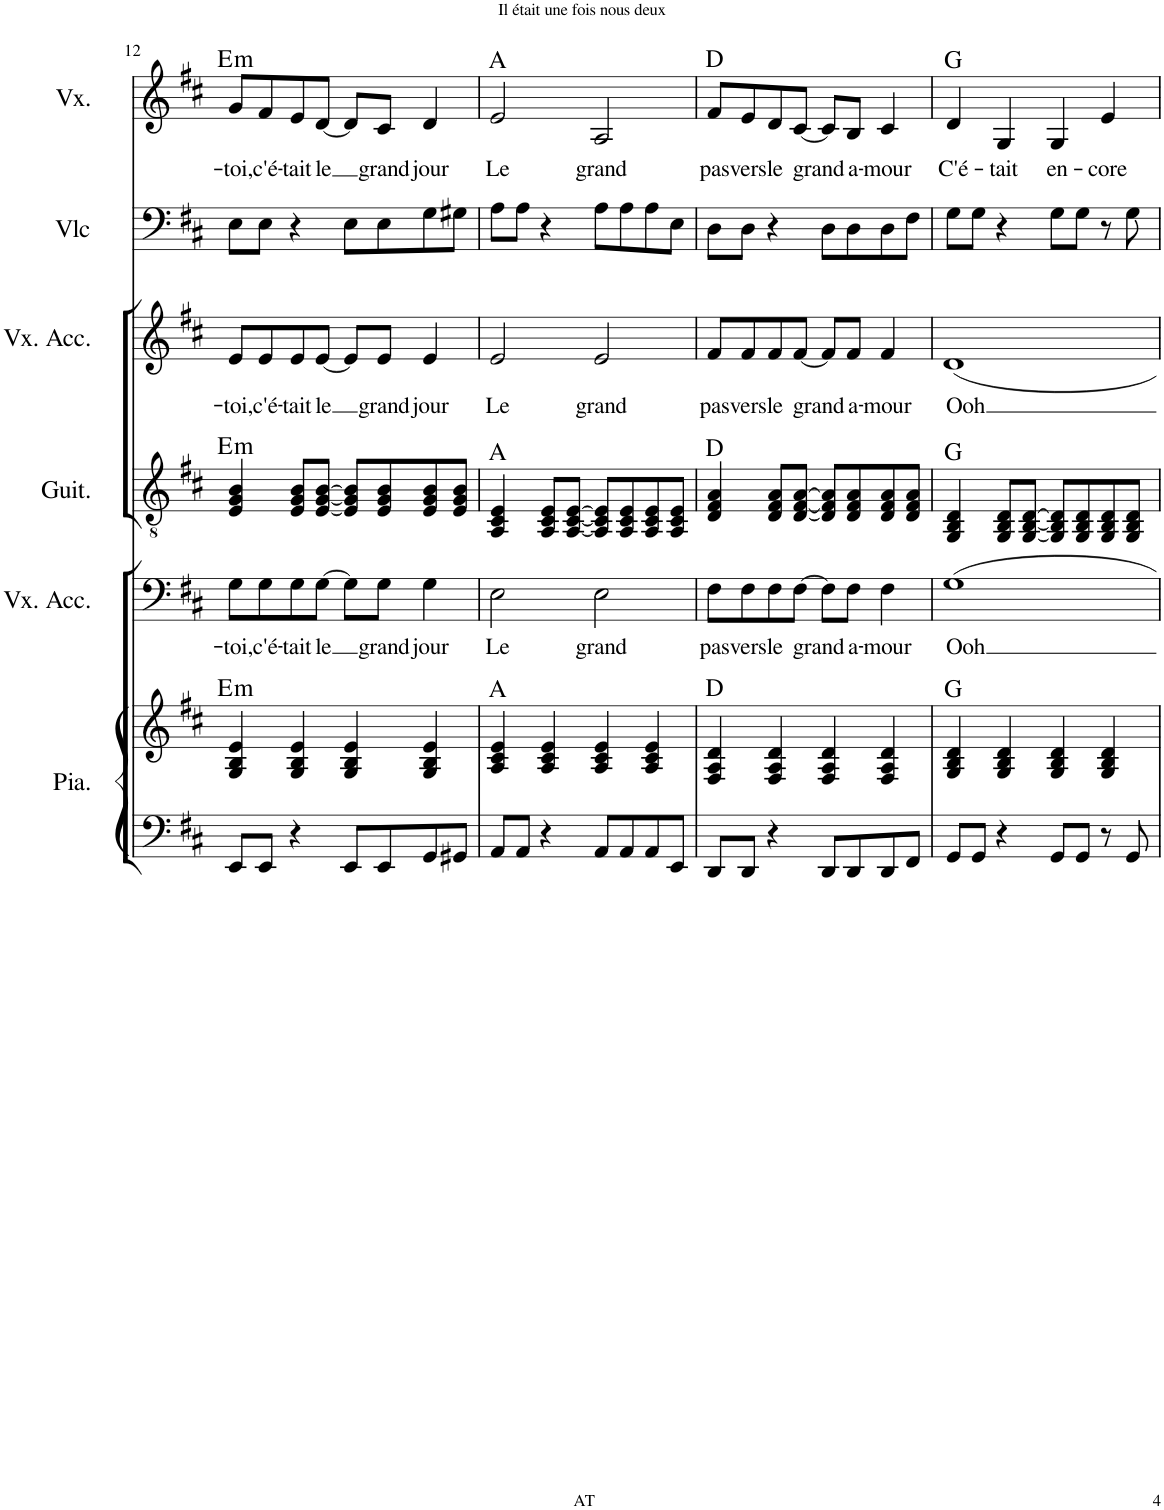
**kern	**kern	**harte	**kern	**text	**kern	**harte	**kern	**text	**kern	**kern	**text	**harte
*part6	*part6	*part6	*part5	*part5	*part4	*part4	*part3	*part3	*part2	*part1	*part1	*part1
*staff7	*staff6	*	*staff5	*staff5	*staff4	*	*staff3	*staff3	*staff2	*staff1	*staff1	*
*I"Piano	*	*	*I"Voix Acc.	*	*I"Guitare	*	*I"Voix Acc.	*	*I"Violoncelle	*I"Voix	*	*
*I'Pia.	*	*	*I'Vx. Acc.	*	*I'Guit.	*	*I'Vx. Acc.	*	*I'Vlc	*I'Vx.	*	*
!!LO:PB:g=z
*clefF4	*clefG2	*	*clefF4	*	*clefGv2	*	*clefG2	*	*clefF4	*clefG2	*	*
*k[f#c#]	*k[f#c#]	*	*k[f#c#]	*	*k[f#c#]	*	*k[f#c#]	*	*k[f#c#]	*k[f#c#]	*	*
*M4/4	*M4/4	*	*M4/4	*	*M4/4	*	*M4/4	*	*M4/4	*M4/4	*	*
=12	=12	=12	=12	=12	=12	=12	=12	=12	=12	=12	=12	=12
!	!	!LO:H:kt=m	!	!LO:LY:b	!	!LO:H:kt=m	!	!LO:LY:b	!	!	!LO:LY:b	!LO:H:kt=m
8EE/L	4G/ 4B/ 4e/	E:min	8G\L	-toi,	4E/ 4G/ 4B/	E:min	8e/L	-toi,	8E\L	8g/L	-toi,	E:min
!	!	!	!	!LO:LY:b	!	!	!	!LO:LY:b	!	!	!LO:LY:b	!
8EE/J	.	.	8G\	c'é-	.	.	8e/	c'é-	8E\J	8f#/	c'é-	.
!	!	!	!	!LO:LY:b	!	!	!	!LO:LY:b	!	!	!LO:LY:b	!
4r	4G/ 4B/ 4e/	.	8G\	-tait	8E/ 8G/ 8B/L	.	8e/	-tait	4r	8e/	-tait	.
!	!	!	!	!LO:LY:b	!	!	!	!LO:LY:b	!	!	!LO:LY:b	!
.	.	.	[8G\J	le	[8E/ [8G/ [8B/J	.	[8e/J	le	.	[8d/J	le	.
8EE/L	4G/ 4B/ 4e/	.	8G\L]	.	8E/] 8G/] 8B/]L	.	8e/L]	.	8E\L	8d/L]	.	.
!	!	!	!	!LO:LY:b	!	!	!	!LO:LY:b	!	!	!LO:LY:b	!
8EE/	.	.	8G\J	grand	8E/ 8G/ 8B/	.	8e/J	grand	8E\	8c#/J	grand	.
!	!	!	!	!LO:LY:b	!	!	!	!LO:LY:b	!	!	!LO:LY:b	!
8GG/	4G/ 4B/ 4e/	.	4G\	jour	8E/ 8G/ 8B/	.	4e/	jour	8G\	4d/	jour	.
8GG#X/J	.	.	.	.	8E/ 8G/ 8B/J	.	.	.	8G#X\J	.	.	.
=13	=13	=13	=13	=13	=13	=13	=13	=13	=13	=13	=13	=13
!	!	!	!	!LO:LY:b	!	!	!	!LO:LY:b	!	!	!LO:LY:b	!
8AA/L	4A/ 4c#/ 4e/	A:maj	2E\	Le	4AA/ 4C#/ 4E/	A:maj	2e/	Le	8A\L	2e/	Le	A:maj
8AA/J	.	.	.	.	.	.	.	.	8A\J	.	.	.
4r	4A/ 4c#/ 4e/	.	.	.	8AA/ 8C#/ 8E/L	.	.	.	4r	.	.	.
.	.	.	.	.	[8AA/ [8C#/ [8E/J	.	.	.	.	.	.	.
!	!	!	!	!LO:LY:b	!	!	!	!LO:LY:b	!	!	!LO:LY:b	!
8AA/L	4A/ 4c#/ 4e/	.	2E\	grand	8AA/] 8C#/] 8E/]L	.	2e/	grand	8A\L	2A/	grand	.
8AA/	.	.	.	.	8AA/ 8C#/ 8E/	.	.	.	8A\	.	.	.
8AA/	4A/ 4c#/ 4e/	.	.	.	8AA/ 8C#/ 8E/	.	.	.	8A\	.	.	.
8EE/J	.	.	.	.	8AA/ 8C#/ 8E/J	.	.	.	8E\J	.	.	.
=14	=14	=14	=14	=14	=14	=14	=14	=14	=14	=14	=14	=14
!	!	!	!	!LO:LY:b	!	!	!	!LO:LY:b	!	!	!LO:LY:b	!
8DD/L	4F#/ 4A/ 4d/	D:maj	8F#\L	pas	4D/ 4F#/ 4A/	D:maj	8f#/L	pas	8D\L	8f#/L	pas	D:maj
!	!	!	!	!LO:LY:b	!	!	!	!LO:LY:b	!	!	!LO:LY:b	!
8DD/J	.	.	8F#\	vers	.	.	8f#/	vers	8D\J	8e/	vers	.
!	!	!	!	!LO:LY:b	!	!	!	!LO:LY:b	!	!	!LO:LY:b	!
4r	4F#/ 4A/ 4d/	.	8F#\	le	8D/ 8F#/ 8A/L	.	8f#/	le	4r	8d/	le	.
!	!	!	!	!LO:LY:b	!	!	!	!LO:LY:b	!	!	!LO:LY:b	!
.	.	.	[8F#\J	grand	[8D/ [8F#/ [8A/J	.	[8f#/J	grand	.	[8c#/J	grand	.
8DD/L	4F#/ 4A/ 4d/	.	8F#\L]	.	8D/] 8F#/] 8A/]L	.	8f#/L]	.	8D\L	8c#/L]	.	.
!	!	!	!	!LO:LY:b	!	!	!	!LO:LY:b	!	!	!LO:LY:b	!
8DD/	.	.	8F#\J	a-	8D/ 8F#/ 8A/	.	8f#/J	a-	8D\	8B/J	a-	.
!	!	!	!	!LO:LY:b	!	!	!	!LO:LY:b	!	!	!LO:LY:b	!
8DD/	4F#/ 4A/ 4d/	.	4F#\	-mour	8D/ 8F#/ 8A/	.	4f#/	-mour	8D\	4c#/	-mour	.
8FF#/J	.	.	.	.	8D/ 8F#/ 8A/J	.	.	.	8F#\J	.	.	.
=15	=15	=15	=15	=15	=15	=15	=15	=15	=15	=15	=15	=15
!	!	!	!	!LO:LY:b	!	!	!	!LO:LY:b	!	!	!LO:LY:b	!
8GG/L	4G/ 4B/ 4d/	G:maj	1G	Ooh	4GG/ 4BB/ 4D/	G:maj	1d	Ooh	8G\L	4d/	C'é-	G:maj
8GG/J	.	.	.	.	.	.	.	.	8G\J	.	.	.
!	!	!	!	!	!	!	!	!	!	!	!LO:LY:b	!
4r	4G/ 4B/ 4d/	.	.	.	8GG/ 8BB/ 8D/L	.	.	.	4r	4G/	-tait	.
.	.	.	.	.	[8GG/ [8BB/ [8D/J	.	.	.	.	.	.	.
!	!	!	!	!	!	!	!	!	!	!	!LO:LY:b	!
8GG/L	4G/ 4B/ 4d/	.	.	.	8GG/] 8BB/] 8D/]L	.	.	.	8G\L	4G/	en-	.
8GG/J	.	.	.	.	8GG/ 8BB/ 8D/	.	.	.	8G\J	.	.	.
!	!	!	!	!	!	!	!	!	!	!	!LO:LY:b	!
8r	4G/ 4B/ 4d/	.	.	.	8GG/ 8BB/ 8D/	.	.	.	8r	4e/	-core	.
8GG/	.	.	.	.	8GG/ 8BB/ 8D/J	.	.	.	8G\	.	.	.
=	=	=	=	=	=	=	=	=	=	=	=	=
*-	*-	*-	*-	*-	*-	*-	*-	*-	*-	*-	*-	*-
